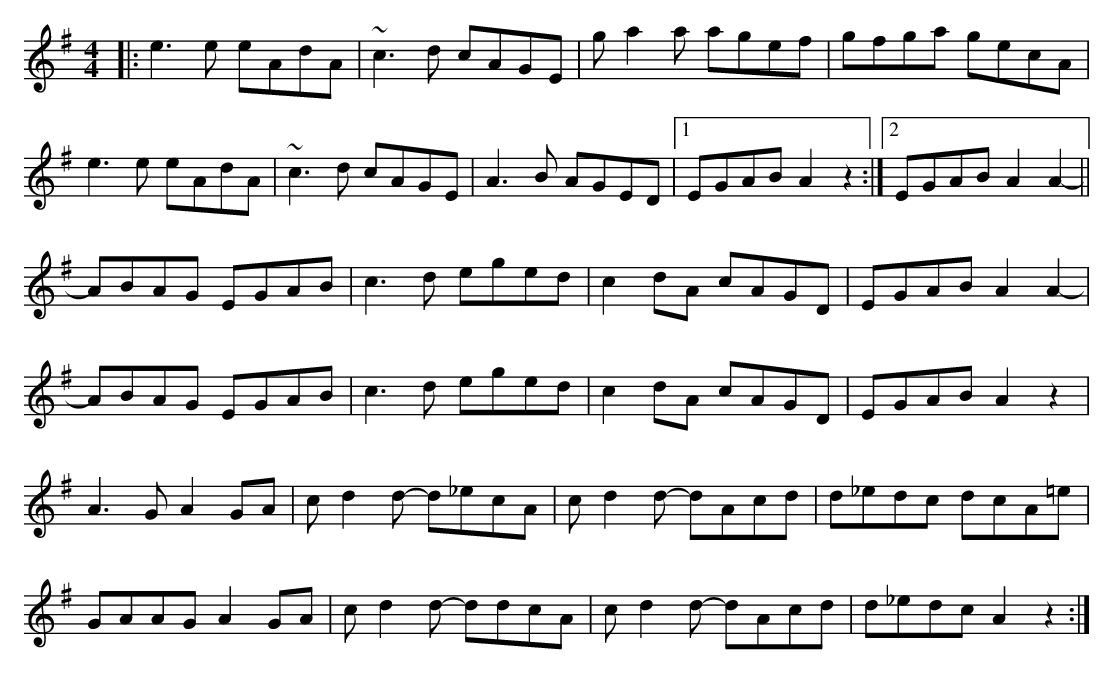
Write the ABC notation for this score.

X:1
M:4/4
K:Ador
|:e3e eAdA|~c3d cAGE|ga2a agef|gfga gecA|
e3e eAdA|~c3d cAGE|A3B AGED|1 EGAB A2z2:|2 EGAB A2A2-||
ABAG EGAB|c3d eged|c2dA cAGD|EGAB A2A2-|
ABAG EGAB|c3d eged|c2dA cAGD|EGAB A2z2|
A3G A2GA|cd2d- d_ecA|cd2d- dAcd|d_edc dcA=e|
GAAG A2GA|cd2d- ddcA|cd2d- dAcd|d_edc A2z2:|
